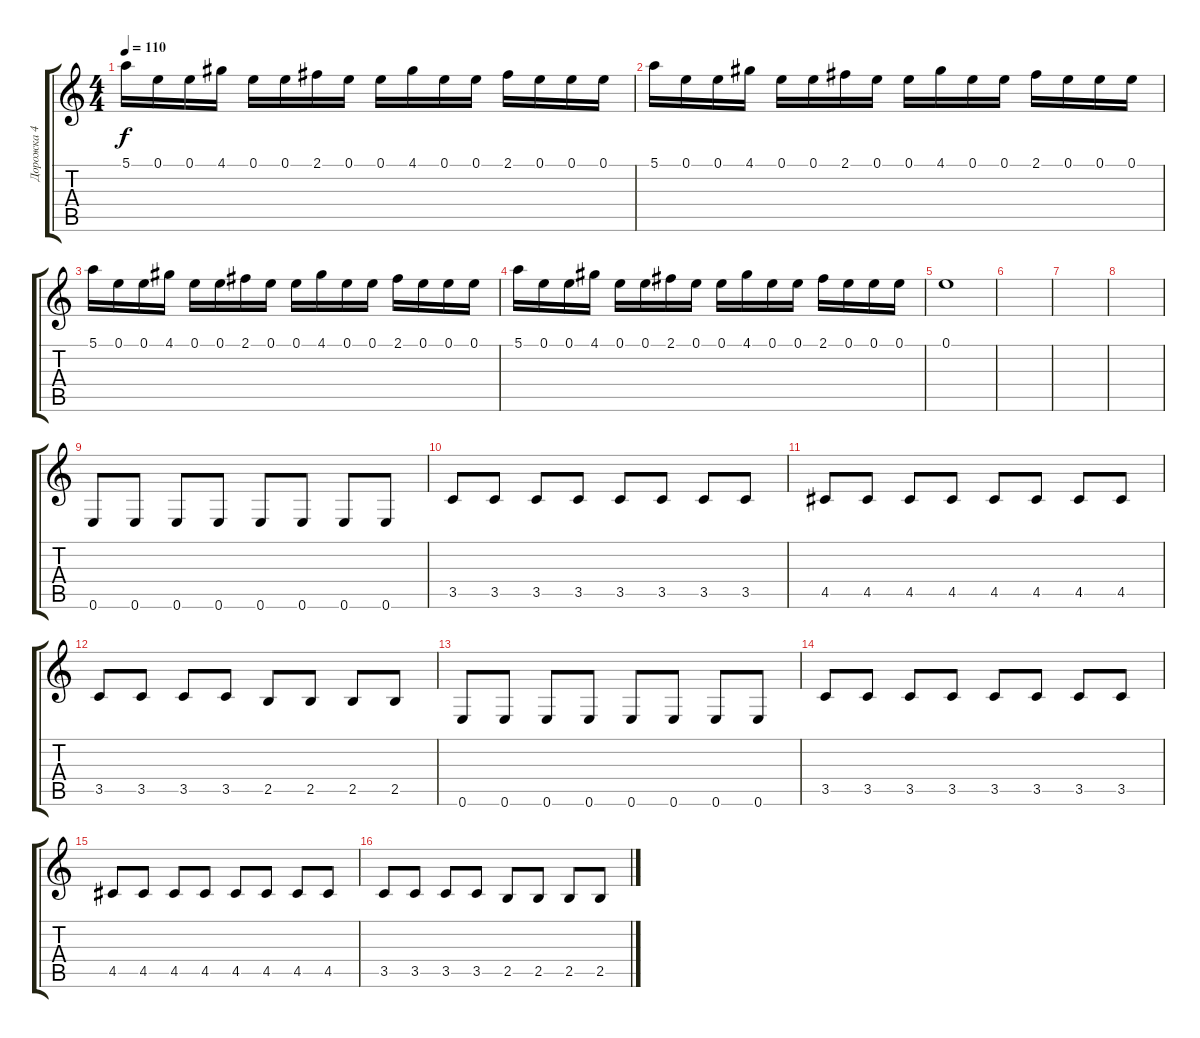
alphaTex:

\track ("Дорожка 4" "Дорожка 4") {instrument distortionguitar}
\staff {score tabs}
\tuning (E4 B3 G3 D3 A2 E2) {hide}
\ts (4 4)
\tempo 110
\clef g2
\ks c
5.1.16{dy f} 0.1.16 0.1.16 4.1.16 0.1.16 0.1.16 2.1.16 0.1.16 0.1.16 4.1.16 0.1.16 0.1.16 2.1.16 0.1.16 0.1.16 0.1.16 |
5.1.16 0.1.16 0.1.16 4.1.16 0.1.16 0.1.16 2.1.16 0.1.16 0.1.16 4.1.16 0.1.16 0.1.16 2.1.16 0.1.16 0.1.16 0.1.16 |
5.1.16 0.1.16 0.1.16 4.1.16 0.1.16 0.1.16 2.1.16 0.1.16 0.1.16 4.1.16 0.1.16 0.1.16 2.1.16 0.1.16 0.1.16 0.1.16 |
5.1.16 0.1.16 0.1.16 4.1.16 0.1.16 0.1.16 2.1.16 0.1.16 0.1.16 4.1.16 0.1.16 0.1.16 2.1.16 0.1.16 0.1.16 0.1.16 |
0.1.1 |
|
|
|
0.6.8 0.6.8 0.6.8 0.6.8 0.6.8 0.6.8 0.6.8 0.6.8 |
3.5.8 3.5.8 3.5.8 3.5.8 3.5.8 3.5.8 3.5.8 3.5.8 |
4.5.8 4.5.8 4.5.8 4.5.8 4.5.8 4.5.8 4.5.8 4.5.8 |
3.5.8 3.5.8 3.5.8 3.5.8 2.5.8 2.5.8 2.5.8 2.5.8 |
0.6.8 0.6.8 0.6.8 0.6.8 0.6.8 0.6.8 0.6.8 0.6.8 |
3.5.8 3.5.8 3.5.8 3.5.8 3.5.8 3.5.8 3.5.8 3.5.8 |
4.5.8 4.5.8 4.5.8 4.5.8 4.5.8 4.5.8 4.5.8 4.5.8 |
3.5.8 3.5.8 3.5.8 3.5.8 2.5.8 2.5.8 2.5.8 2.5.8
